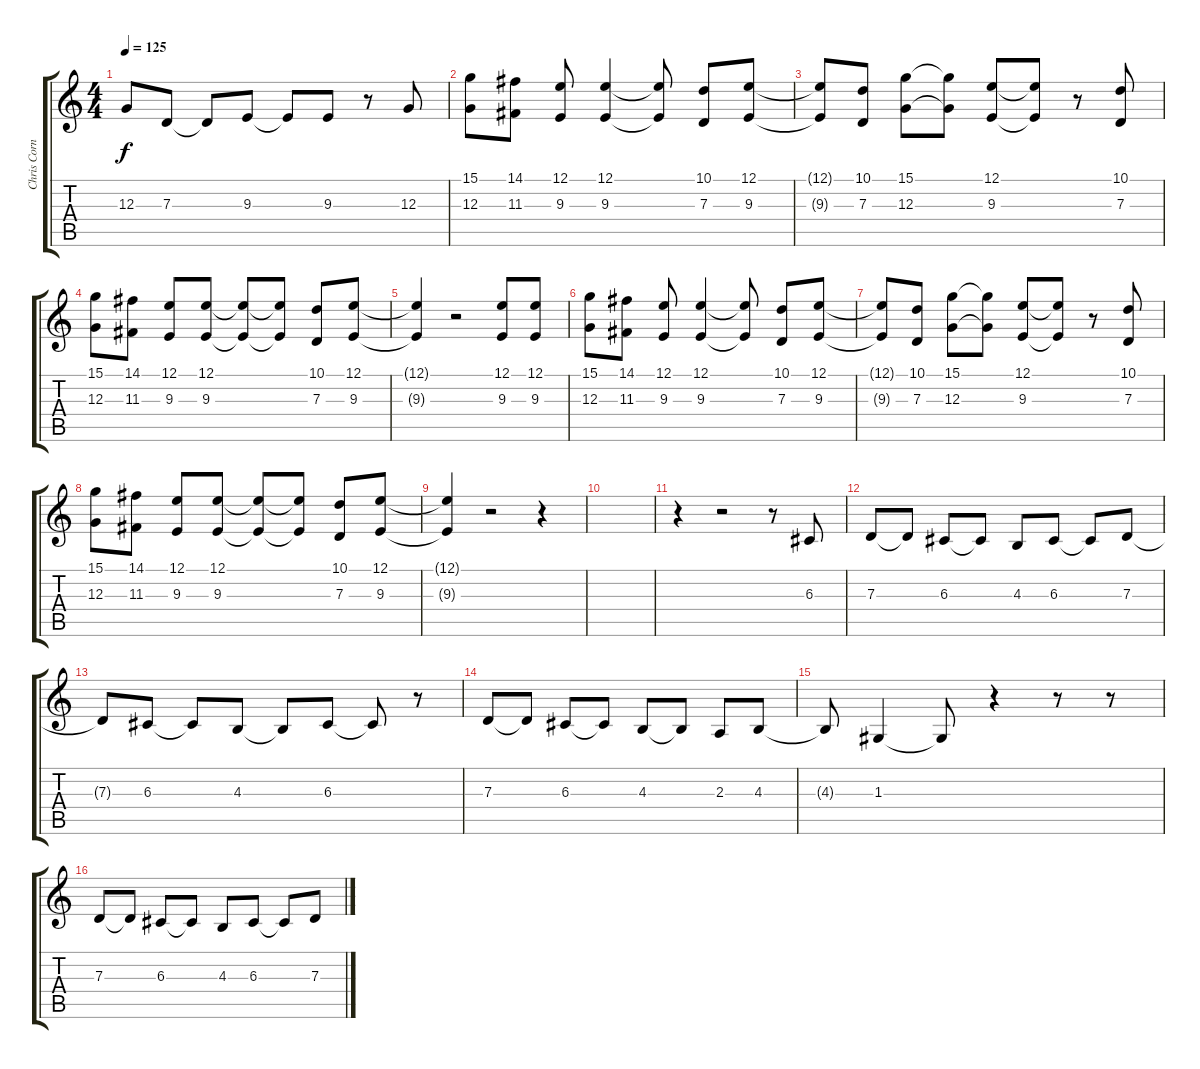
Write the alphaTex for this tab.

\track ("Chris Cornell - Vocals" "Chris Corn") {instrument tenorsax}
\staff {score tabs}
\tuning (E4 B3 G3 D3 A2 D2) {hide}
\ts (4 4)
\tempo 125
\clef g2
\ks c
12.3{t}.8{dy f} 7.3.8 7.3{t}.8 9.3.8 9.3{t}.8 9.3.8 r.8 12.3.8 |
(15.1 12.3).8 (14.1 11.3).8 (12.1 9.3).8 (12.1 9.3).4 (12.1{t} 9.3{t}).8 (10.1 7.3).8 (12.1 9.3).8 |
(12.1{t} 9.3{t}).8 (10.1 7.3).8 (15.1 12.3).8 (15.1{t} 12.3{t}).8 (12.1 9.3).8 (12.1{t} 9.3{t}).8 r.8 (10.1 7.3).8 |
(15.1 12.3).8 (14.1 11.3).8 (12.1 9.3).8 (12.1 9.3).8 (12.1{t} 9.3{t}).8 (12.1{t} 9.3{t}).8 (10.1 7.3).8 (12.1 9.3).8 |
(12.1{t} 9.3{t}).4 r.2 (12.1 9.3).8 (12.1 9.3).8 |
(15.1 12.3).8 (14.1 11.3).8 (12.1 9.3).8 (12.1 9.3).4 (12.1{t} 9.3{t}).8 (10.1 7.3).8 (12.1 9.3).8 |
(12.1{t} 9.3{t}).8 (10.1 7.3).8 (15.1 12.3).8 (15.1{t} 12.3{t}).8 (12.1 9.3).8 (12.1{t} 9.3{t}).8 r.8 (10.1 7.3).8 |
(15.1 12.3).8 (14.1 11.3).8 (12.1 9.3).8 (12.1 9.3).8 (12.1{t} 9.3{t}).8 (12.1{t} 9.3{t}).8 (10.1 7.3).8 (12.1 9.3).8 |
(12.1{t} 9.3{t}).4 r.2 r.4 |
|
r.4 r.2 r.8 6.3.8 |
7.3.8 7.3{t}.8 6.3.8 6.3{t}.8 4.3.8 6.3.8 6.3{t}.8 7.3.8 |
7.3{t}.8 6.3.8 6.3{t}.8 4.3.8 4.3{t}.8 6.3.8 6.3{t}.8 r.8 |
7.3.8 7.3{t}.8 6.3.8 6.3{t}.8 4.3.8 4.3{t}.8 2.3.8 4.3.8 |
4.3{t}.8 1.3.4 1.3{t}.8 r.4 r.8 r.8 |
7.3.8 7.3{t}.8 6.3.8 6.3{t}.8 4.3.8 6.3.8 6.3{t}.8 7.3.8
